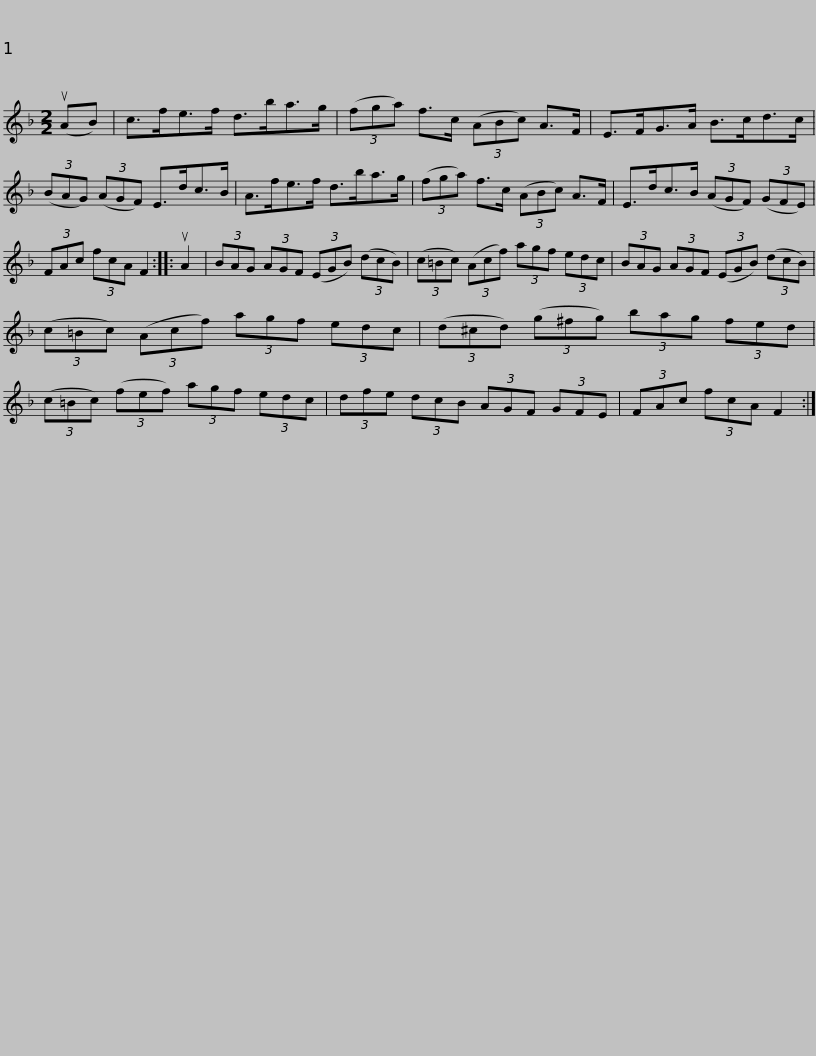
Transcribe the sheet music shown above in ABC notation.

X:1
L:1/8
M:2/2
I:linebreak $
K:F
V:1 treble
V:1
 (uAB) | c>fe>f d>ba>g | (3(fga) f>c (3(ABc) A>F | E>FG>A B>cd>c | (3(BAG) (3(AGF) E>dc>B |$ %5
 A>fe>f d>ba>g | (3(fga) f>c (3(ABc) A>F | E>dc>B (3(AGF) (3(GFE) | (3FAc (3fcA F2 :: uA2 |$ %10
 (3BAG (3AGF (3(EGB) (3(dcB) | (3(c=Bc) (3(Acf) (3agf (3edc | (3BAG (3AGF (3(EGB) (3(dcB) |$ (3(c=Bc) (3(Acf) (3agf (3edc | (3(d^cd) (3(g^fg) (3bag (3fed | %15
 (3(c=Bc) (3(fef) (3agf (3edc |$ (3dfe (3dcB (3AGF (3GFE | (3FAc (3fcA F2 :| %18
